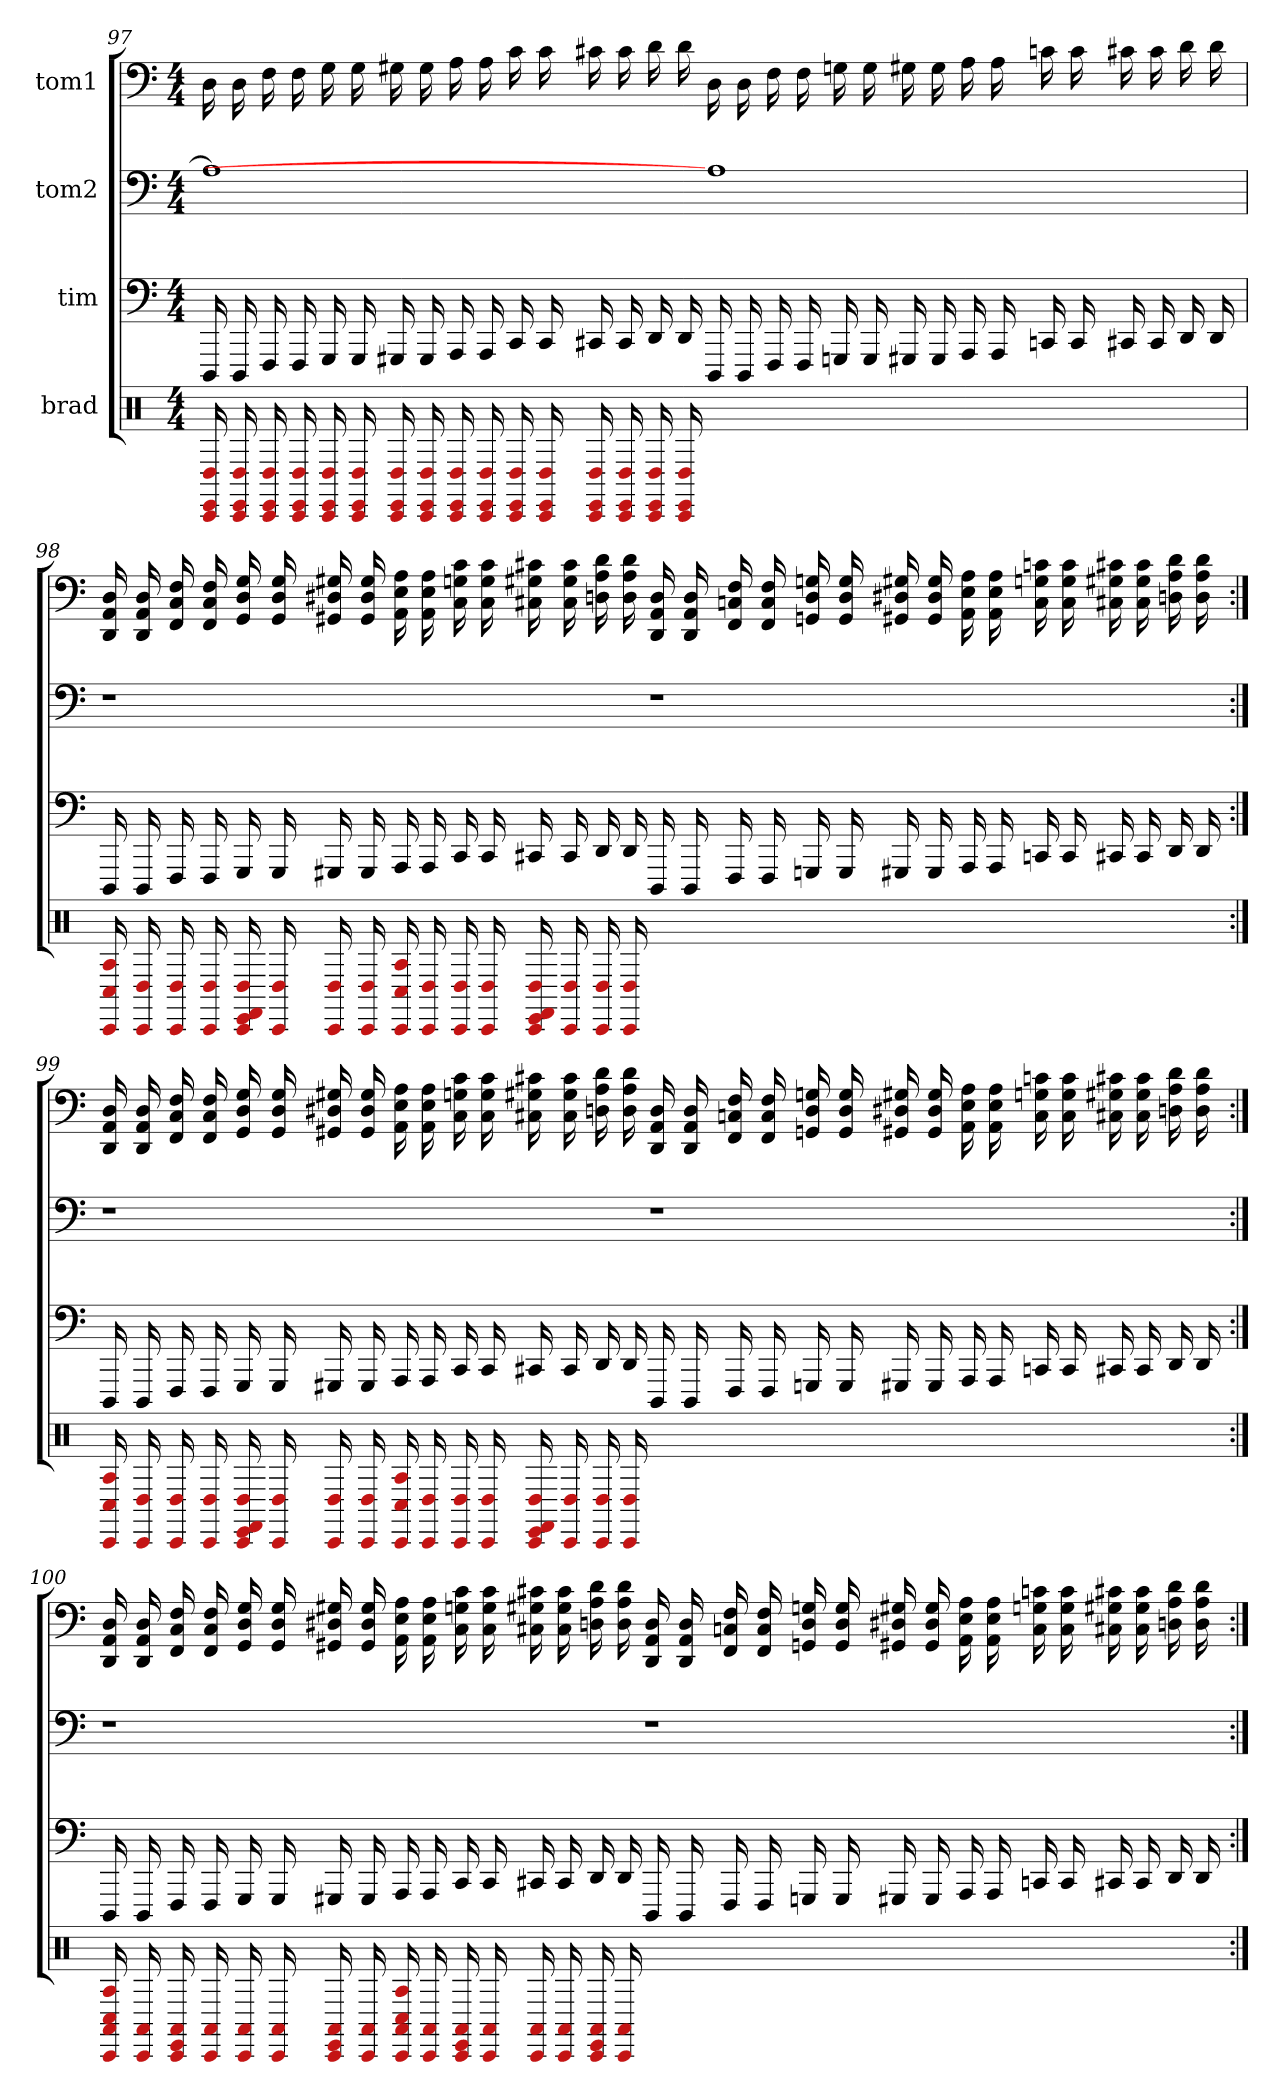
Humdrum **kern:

**kern	**kern	**kern	**kern
*part4	*part3	*part2	*part1
*staff4	*staff3	*staff2	*staff1
*I"brad	*I"tim	*I"tom2	*I"tom1
*clefX	*	*	*
*k[]	*k[]	*k[]	*k[]
*M4/4	*M4/4	*M4/4	*M4/4
=97	=97	=97	=97
16D# 16EE 16CC	16DDD	1A]	16D
16D# 16EE 16CC	16DDD	.	16D
16D# 16EE 16CC	16FFF	.	16F
16D# 16EE 16CC	16FFF	.	16F
16D# 16EE 16CC	16GGG	.	16G
16D# 16EE 16CC	16GGG	.	16G
16D# 16EE 16CC	16GGG#	.	16G#
16D# 16EE 16CC	16GGG#	.	16G#
16D# 16EE 16CC	16AAA	.	16A
16D# 16EE 16CC	16AAA	.	16A
16D# 16EE 16CC	16CC	.	16c
16D# 16EE 16CC	16CC	.	16c
16D# 16EE 16CC	16CC#	.	16c#
16D# 16EE 16CC	16CC#	.	16c#
16D# 16EE 16CC	16DD	.	16d
16D# 16EE 16CC	16DD	.	16d
1ryy	16DDD	1A]	16D
.	16DDD	.	16D
.	16FFF	.	16F
.	16FFF	.	16F
.	16GGG	.	16G
.	16GGG	.	16G
.	16GGG#	.	16G#
.	16GGG#	.	16G#
.	16AAA	.	16A
.	16AAA	.	16A
.	16CC	.	16c
.	16CC	.	16c
.	16CC#	.	16c#
.	16CC#	.	16c#
.	16DD	.	16d
.	16DD	.	16d
=98	=98	=98	=98
*MM55	*MM55	*MM55	*MM55
16A 16C# 16CC	16DDD	1r	16D 16AA 16DD
16D# 16CC	16DDD	.	16D 16AA 16DD
16D# 16CC	16FFF	.	16F 16C 16FF
16D# 16CC	16FFF	.	16F 16C 16FF
16D# 16FF 16EE 16CC	16GGG	.	16G 16D 16GG
16D# 16CC	16GGG	.	16G 16D 16GG
16D# 16CC	16GGG#	.	16G# 16D# 16GG#
16D# 16CC	16GGG#	.	16G# 16D# 16GG#
16A 16C# 16CC	16AAA	.	16A 16E 16AA
16D# 16CC	16AAA	.	16A 16E 16AA
16D# 16CC	16CC	.	16c 16G 16C
16D# 16CC	16CC	.	16c 16G 16C
16D# 16FF 16EE 16CC	16CC#	.	16c# 16G# 16C#
16D# 16CC	16CC#	.	16c# 16G# 16C#
16D# 16CC	16DD	.	16d 16A 16D
16D# 16CC	16DD	.	16d 16A 16D
1ryy	16DDD	1r	16D 16AA 16DD
.	16DDD	.	16D 16AA 16DD
.	16FFF	.	16F 16C 16FF
.	16FFF	.	16F 16C 16FF
.	16GGG	.	16G 16D 16GG
.	16GGG	.	16G 16D 16GG
.	16GGG#	.	16G# 16D# 16GG#
.	16GGG#	.	16G# 16D# 16GG#
.	16AAA	.	16A 16E 16AA
.	16AAA	.	16A 16E 16AA
.	16CC	.	16c 16G 16C
.	16CC	.	16c 16G 16C
.	16CC#	.	16c# 16G# 16C#
.	16CC#	.	16c# 16G# 16C#
.	16DD	.	16d 16A 16D
.	16DD	.	16d 16A 16D
=99:|!	=99:|!	=99:|!	=99:|!
16A 16C# 16CC	16DDD	1r	16D 16AA 16DD
16D# 16CC	16DDD	.	16D 16AA 16DD
16D# 16CC	16FFF	.	16F 16C 16FF
16D# 16CC	16FFF	.	16F 16C 16FF
16D# 16FF 16EE 16CC	16GGG	.	16G 16D 16GG
16D# 16CC	16GGG	.	16G 16D 16GG
16D# 16CC	16GGG#	.	16G# 16D# 16GG#
16D# 16CC	16GGG#	.	16G# 16D# 16GG#
16A 16C# 16CC	16AAA	.	16A 16E 16AA
16D# 16CC	16AAA	.	16A 16E 16AA
16D# 16CC	16CC	.	16c 16G 16C
16D# 16CC	16CC	.	16c 16G 16C
16D# 16FF 16EE 16CC	16CC#	.	16c# 16G# 16C#
16D# 16CC	16CC#	.	16c# 16G# 16C#
16D# 16CC	16DD	.	16d 16A 16D
16D# 16CC	16DD	.	16d 16A 16D
1ryy	16DDD	1r	16D 16AA 16DD
.	16DDD	.	16D 16AA 16DD
.	16FFF	.	16F 16C 16FF
.	16FFF	.	16F 16C 16FF
.	16GGG	.	16G 16D 16GG
.	16GGG	.	16G 16D 16GG
.	16GGG#	.	16G# 16D# 16GG#
.	16GGG#	.	16G# 16D# 16GG#
.	16AAA	.	16A 16E 16AA
.	16AAA	.	16A 16E 16AA
.	16CC	.	16c 16G 16C
.	16CC	.	16c 16G 16C
.	16CC#	.	16c# 16G# 16C#
.	16CC#	.	16c# 16G# 16C#
.	16DD	.	16d 16A 16D
.	16DD	.	16d 16A 16D
=100:|!	=100:|!	=100:|!	=100:|!
16A 16C# 16AA# 16CC	16DDD	1r	16D 16AA 16DD
16AA# 16CC	16DDD	.	16D 16AA 16DD
16AA# 16EE 16CC	16FFF	.	16F 16C 16FF
16AA# 16CC	16FFF	.	16F 16C 16FF
16AA# 16CC	16GGG	.	16G 16D 16GG
16AA# 16CC	16GGG	.	16G 16D 16GG
16AA# 16EE 16CC	16GGG#	.	16G# 16D# 16GG#
16AA# 16CC	16GGG#	.	16G# 16D# 16GG#
16A 16C# 16AA# 16CC	16AAA	.	16A 16E 16AA
16AA# 16CC	16AAA	.	16A 16E 16AA
16AA# 16EE 16CC	16CC	.	16c 16G 16C
16AA# 16CC	16CC	.	16c 16G 16C
16AA# 16CC	16CC#	.	16c# 16G# 16C#
16AA# 16CC	16CC#	.	16c# 16G# 16C#
16AA# 16EE 16CC	16DD	.	16d 16A 16D
16AA# 16CC	16DD	.	16d 16A 16D
1ryy	16DDD	1r	16D 16AA 16DD
.	16DDD	.	16D 16AA 16DD
.	16FFF	.	16F 16C 16FF
.	16FFF	.	16F 16C 16FF
.	16GGG	.	16G 16D 16GG
.	16GGG	.	16G 16D 16GG
.	16GGG#	.	16G# 16D# 16GG#
.	16GGG#	.	16G# 16D# 16GG#
.	16AAA	.	16A 16E 16AA
.	16AAA	.	16A 16E 16AA
.	16CC	.	16c 16G 16C
.	16CC	.	16c 16G 16C
.	16CC#	.	16c# 16G# 16C#
.	16CC#	.	16c# 16G# 16C#
.	16DD	.	16d 16A 16D
.	16DD	.	16d 16A 16D
=:|!	=:|!	=:|!	=:|!
*-	*-	*-	*-
